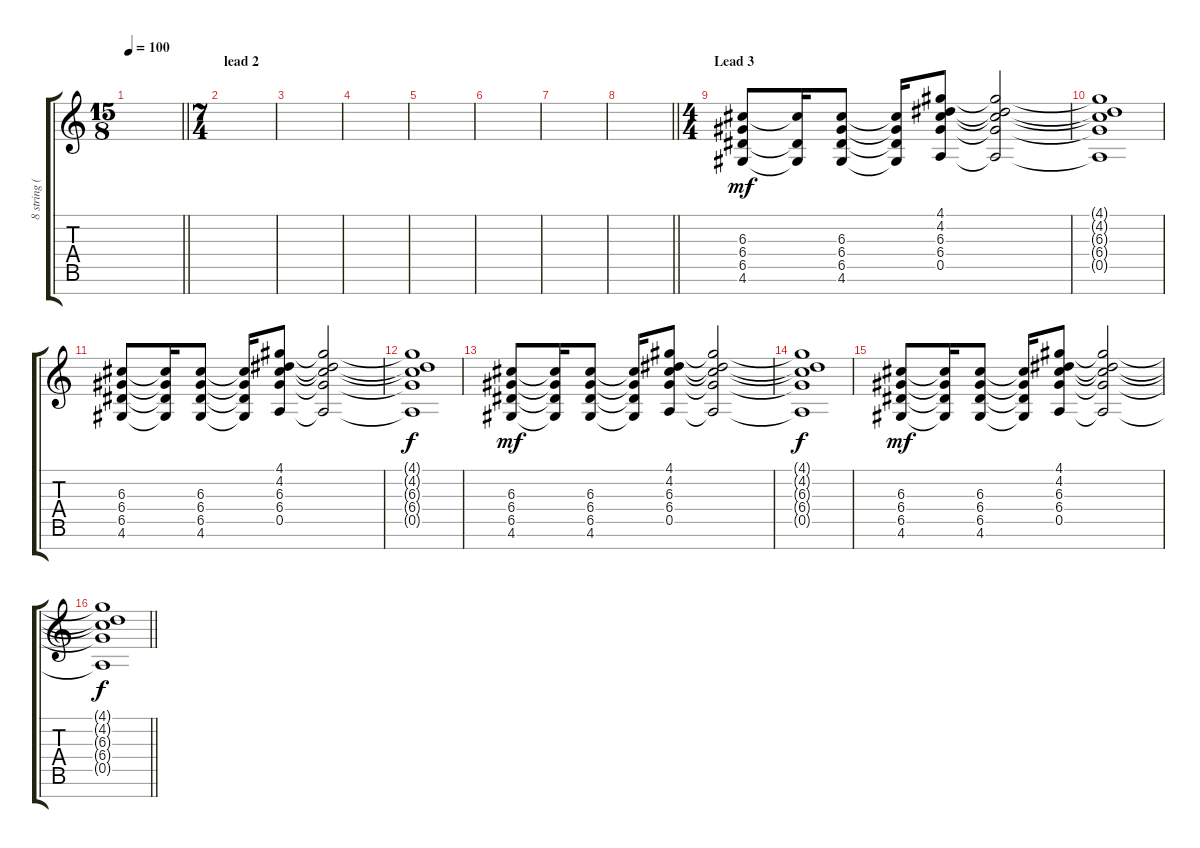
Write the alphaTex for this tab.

\track ("8 string (high 7)" "8 string (") {instrument acousticguitarsteel}
\staff {score tabs}
\tuning (E4 B3 G3 D3 A2 E2 B1) {hide}
\ts (15 8)
\tempo 100
\clef g2
\barLineRight lightlight
\ks c
|
\ts (7 4)
\section ("" "lead 2")
|
|
|
|
|
|
\barLineRight lightlight
|
\ts (4 4)
\section ("" "Lead 3")
(6.3 6.4 6.5 4.6).8{dy mf} (6.3{t} 6.5{t} 4.6{t}).16 (6.3 6.4 6.5 4.6).8 (6.3{t} 6.4{t} 6.5{t} 4.6{t}).16 (4.1 4.2 6.3 6.4 0.5).8 (4.1{t} 4.2{t} 6.3{t} 6.4{t} 0.5{t}).2 |
(4.1{t} 4.2{t} 6.3{t} 6.4{t} 0.5{t}).1 |
(6.3 6.4 6.5 4.6).8 (6.3{t} 6.4{t} 6.5{t} 4.6{t}).16 (6.3 6.4 6.5 4.6).8 (6.3{t} 6.4{t} 6.5{t} 4.6{t}).16 (4.1 4.2 6.3 6.4 0.5).8 (4.1{t} 4.2{t} 6.3{t} 6.4{t} 0.5{t}).2 |
(4.1{t} 4.2{t} 6.3{t} 6.4{t} 0.5{t}).1{dy f} |
(6.3 6.4 6.5 4.6).8{dy mf} (6.3{t} 6.4{t} 6.5{t} 4.6{t}).16 (6.3 6.4 6.5 4.6).8 (6.3{t} 6.4{t} 6.5{t} 4.6{t}).16 (4.1 4.2 6.3 6.4 0.5).8 (4.1{t} 4.2{t} 6.3{t} 6.4{t} 0.5{t}).2 |
(4.1{t} 4.2{t} 6.3{t} 6.4{t} 0.5{t}).1{dy f} |
(6.3 6.4 6.5 4.6).8{dy mf} (6.3{t} 6.4{t} 6.5{t} 4.6{t}).16 (6.3 6.4 6.5 4.6).8 (6.3{t} 6.4{t} 6.5{t} 4.6{t}).16 (4.1 4.2 6.3 6.4 0.5).8 (4.1{t} 4.2{t} 6.3{t} 6.4{t} 0.5{t}).2 |
\barLineRight lightlight
(4.1{t} 4.2{t} 6.3{t} 6.4{t} 0.5{t}).1{dy f}
